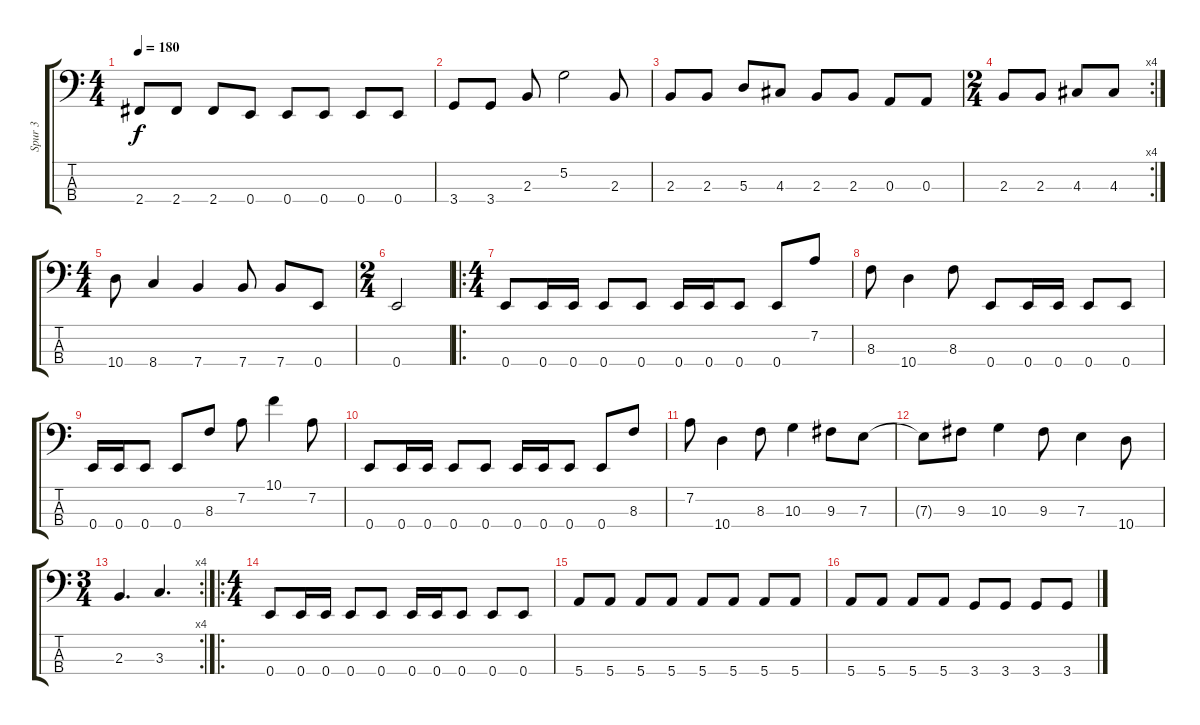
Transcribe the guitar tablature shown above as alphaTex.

\track ("Spur 3" "Spur 3") {instrument electricbassfinger}
\staff {score tabs}
\tuning (G2 D2 A1 E1) {hide}
\ts (4 4)
\tempo 180
\clef f4
\ks c
2.4.8{dy f} 2.4.8 2.4.8 0.4.8 0.4.8 0.4.8 0.4.8 0.4.8 |
3.4.8 3.4.8 2.3.8 5.2.2 2.3.8 |
2.3.8 2.3.8 5.3.8 4.3.8 2.3.8 2.3.8 0.3.8 0.3.8 |
\rc 4
\ts (2 4)
2.3.8 2.3.8 4.3.8 4.3.8 |
\ts (4 4)
10.4.8 8.4.4 7.4.4 7.4.8 7.4.8 0.4.8 |
\ts (2 4)
0.4.2 |
\ro
\ts (4 4)
0.4.8 0.4.16 0.4.16 0.4.8 0.4.8 0.4.16 0.4.16 0.4.8 0.4.8 7.2.8 |
8.3.8 10.4.4 8.3.8 0.4.8 0.4.16 0.4.16 0.4.8 0.4.8 |
0.4.16 0.4.16 0.4.8 0.4.8 8.3.8 7.2.8 10.1.4 7.2.8 |
0.4.8 0.4.16 0.4.16 0.4.8 0.4.8 0.4.16 0.4.16 0.4.8 0.4.8 8.3.8 |
7.2.8 10.4.4 8.3.8 10.3.4 9.3.8 7.3.8 |
7.3{t}.8 9.3.8 10.3.4 9.3.8 7.3.4 10.4.8 |
\rc 4
\ts (3 4)
2.3.4{d} 3.3.4{d} |
\ro
\ts (4 4)
0.4.8 0.4.16 0.4.16 0.4.8 0.4.8 0.4.16 0.4.16 0.4.8 0.4.8 0.4.8 |
5.4.8 5.4.8 5.4.8 5.4.8 5.4.8 5.4.8 5.4.8 5.4.8 |
5.4.8 5.4.8 5.4.8 5.4.8 3.4.8 3.4.8 3.4.8 3.4.8
